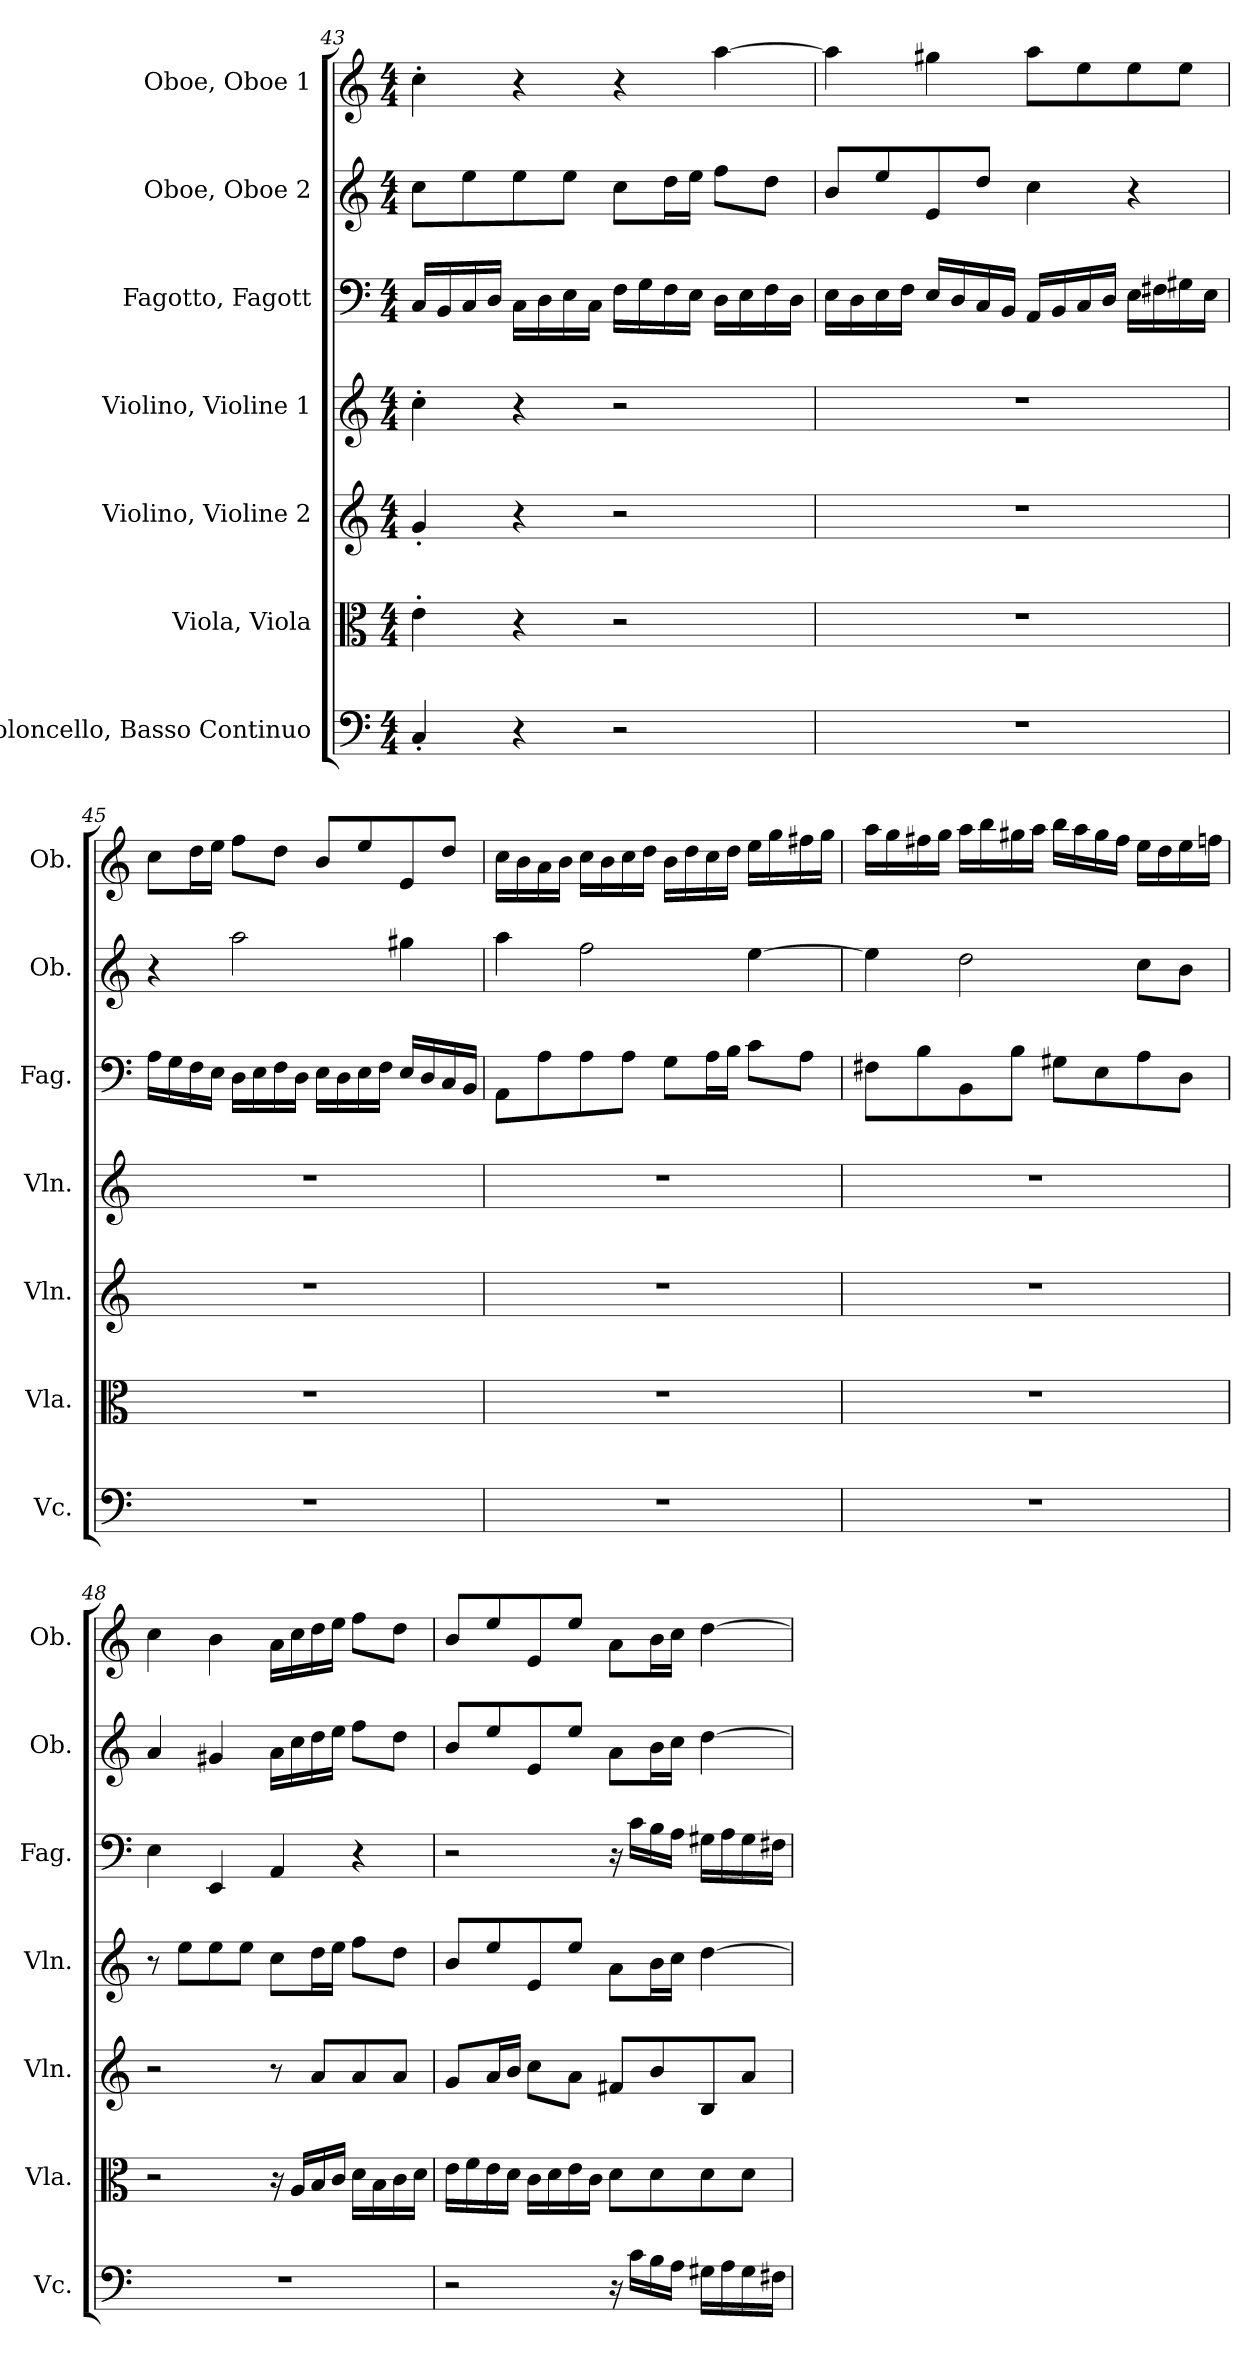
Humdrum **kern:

**kern	**kern	**kern	**kern	**kern	**kern	**kern
*part7	*part6	*part5	*part4	*part3	*part2	*part1
*staff7	*staff6	*staff5	*staff4	*staff3	*staff2	*staff1
*I"Violoncello, Basso Continuo	*I"Viola, Viola	*I"Violino, Violine 2	*I"Violino, Violine 1	*I"Fagotto, Fagott	*I"Oboe, Oboe 2	*I"Oboe, Oboe 1
*I'Vc.	*I'Vla.	*I'Vln.	*I'Vln.	*I'Fag.	*I'Ob.	*I'Ob.
*clefF4	*clefC3	*clefG2	*clefG2	*clefF4	*clefG2	*clefG2
*k[]	*k[]	*k[]	*k[]	*k[]	*k[]	*k[]
*M4/4	*M4/4	*M4/4	*M4/4	*M4/4	*M4/4	*M4/4
=43	=43	=43	=43	=43	=43	=43
4C'/	4e'\	4g'/	4cc'\	16C/LL	8cc\L	4cc'\
.	.	.	.	16BB/	.	.
.	.	.	.	16C/	8ee\	.
.	.	.	.	16D/JJ	.	.
4r	4r	4r	4r	16C\LL	8ee\	4r
.	.	.	.	16D\	.	.
.	.	.	.	16E\	8ee\J	.
.	.	.	.	16C\JJ	.	.
2r	2r	2r	2r	16F\LL	8cc\L	4r
.	.	.	.	16G\	.	.
.	.	.	.	16F\	16dd\L	.
.	.	.	.	16E\JJ	16ee\JJ	.
.	.	.	.	16D\LL	8ff\L	[4aa\
.	.	.	.	16E\	.	.
.	.	.	.	16F\	8dd\J	.
.	.	.	.	16D\JJ	.	.
!!LO:PB:g=z
=44	=44	=44	=44	=44	=44	=44
1r	1r	1r	1r	16E\LL	8b/L	4aa\]
.	.	.	.	16D\	.	.
.	.	.	.	16E\	8ee/	.
.	.	.	.	16F\JJ	.	.
.	.	.	.	16E/LL	8e/	4gg#X\
.	.	.	.	16D/	.	.
.	.	.	.	16C/	8dd/J	.
.	.	.	.	16BB/JJ	.	.
.	.	.	.	16AA/LL	4cc\	8aa\L
.	.	.	.	16BB/	.	.
.	.	.	.	16C/	.	8ee\
.	.	.	.	16D/JJ	.	.
.	.	.	.	16E\LL	4r	8ee\
.	.	.	.	16F#X\	.	.
.	.	.	.	16G#X\	.	8ee\J
.	.	.	.	16E\JJ	.	.
=45	=45	=45	=45	=45	=45	=45
1r	1r	1r	1r	16A\LL	4r	8cc\L
.	.	.	.	16G\	.	.
.	.	.	.	16F\	.	16dd\L
.	.	.	.	16E\JJ	.	16ee\JJ
.	.	.	.	16D\LL	2aa\	8ff\L
.	.	.	.	16E\	.	.
.	.	.	.	16F\	.	8dd\J
.	.	.	.	16D\JJ	.	.
.	.	.	.	16E\LL	.	8b/L
.	.	.	.	16D\	.	.
.	.	.	.	16E\	.	8ee/
.	.	.	.	16F\JJ	.	.
.	.	.	.	16E/LL	4gg#X\	8e/
.	.	.	.	16D/	.	.
.	.	.	.	16C/	.	8dd/J
.	.	.	.	16BB/JJ	.	.
!!LO:PB:g=z
=46	=46	=46	=46	=46	=46	=46
1r	1r	1r	1r	8AA\L	4aa\	16cc\LL
.	.	.	.	.	.	16b\
.	.	.	.	8A\	.	16a\
.	.	.	.	.	.	16b\JJ
.	.	.	.	8A\	2ff\	16cc\LL
.	.	.	.	.	.	16b\
.	.	.	.	8A\J	.	16cc\
.	.	.	.	.	.	16dd\JJ
.	.	.	.	8G\L	.	16b\LL
.	.	.	.	.	.	16dd\
.	.	.	.	16A\L	.	16cc\
.	.	.	.	16B\JJ	.	16dd\JJ
.	.	.	.	8c\L	[4ee\	16ee\LL
.	.	.	.	.	.	16gg\
.	.	.	.	8A\J	.	16ff#X\
.	.	.	.	.	.	16gg\JJ
=47	=47	=47	=47	=47	=47	=47
1r	1r	1r	1r	8F#X\L	4ee\]	16aa\LL
.	.	.	.	.	.	16gg\
.	.	.	.	8B\	.	16ff#X\
.	.	.	.	.	.	16gg\JJ
.	.	.	.	8BB\	2dd\	16aa\LL
.	.	.	.	.	.	16bb\
.	.	.	.	8B\J	.	16gg#X\
.	.	.	.	.	.	16aa\JJ
.	.	.	.	8G#X\L	.	16bb\LL
.	.	.	.	.	.	16aa\
.	.	.	.	8E\	.	16gg#\
.	.	.	.	.	.	16ff#\JJ
.	.	.	.	8A\	8cc\L	16ee\LL
.	.	.	.	.	.	16dd\
.	.	.	.	8D\J	8b\J	16ee\
.	.	.	.	.	.	16ffn\JJ
!!LO:PB:g=z
=48	=48	=48	=48	=48	=48	=48
1r	2r	2r	8r	4E\	4a/	4cc\
.	.	.	8ee\L	.	.	.
.	.	.	8ee\	4EE/	4g#X/	4b\
.	.	.	8ee\J	.	.	.
.	16r	8r	8cc\L	4AA/	16a\LL	16a\LL
.	16A/LL	.	.	.	16cc\	16cc\
.	16B/	8a/L	16dd\L	.	16dd\	16dd\
.	16c/JJ	.	16ee\JJ	.	16ee\JJ	16ee\JJ
.	16d\LL	8a/	8ff\L	4r	8ff\L	8ff\L
.	16B\	.	.	.	.	.
.	16c\	8a/J	8dd\J	.	8dd\J	8dd\J
.	16d\JJ	.	.	.	.	.
=49	=49	=49	=49	=49	=49	=49
2r	16e\LL	8g/L	8b/L	2r	8b/L	8b/L
.	16f\	.	.	.	.	.
.	16e\	16a/L	8ee/	.	8ee/	8ee/
.	16d\JJ	16b/JJ	.	.	.	.
.	16c\LL	8cc\L	8e/	.	8e/	8e/
.	16d\	.	.	.	.	.
.	16e\	8a\J	8ee/J	.	8ee/J	8ee/J
.	16c\JJ	.	.	.	.	.
16r	8d\L	8f#X/L	8a\L	16r	8a\L	8a\L
16c\LL	.	.	.	16c\LL	.	.
16B\	8d\	8b/	16b\L	16B\	16b\L	16b\L
16A\JJ	.	.	16cc\JJ	16A\JJ	16cc\JJ	16cc\JJ
16G#X\LL	8d\	8B/	[4dd\	16G#X\LL	[4dd\	[4dd\
16A\	.	.	.	16A\	.	.
16G#\	8d\J	8a/J	.	16G#\	.	.
16F#X\JJ	.	.	.	16F#X\JJ	.	.
=	=	=	=	=	=	=
*-	*-	*-	*-	*-	*-	*-
